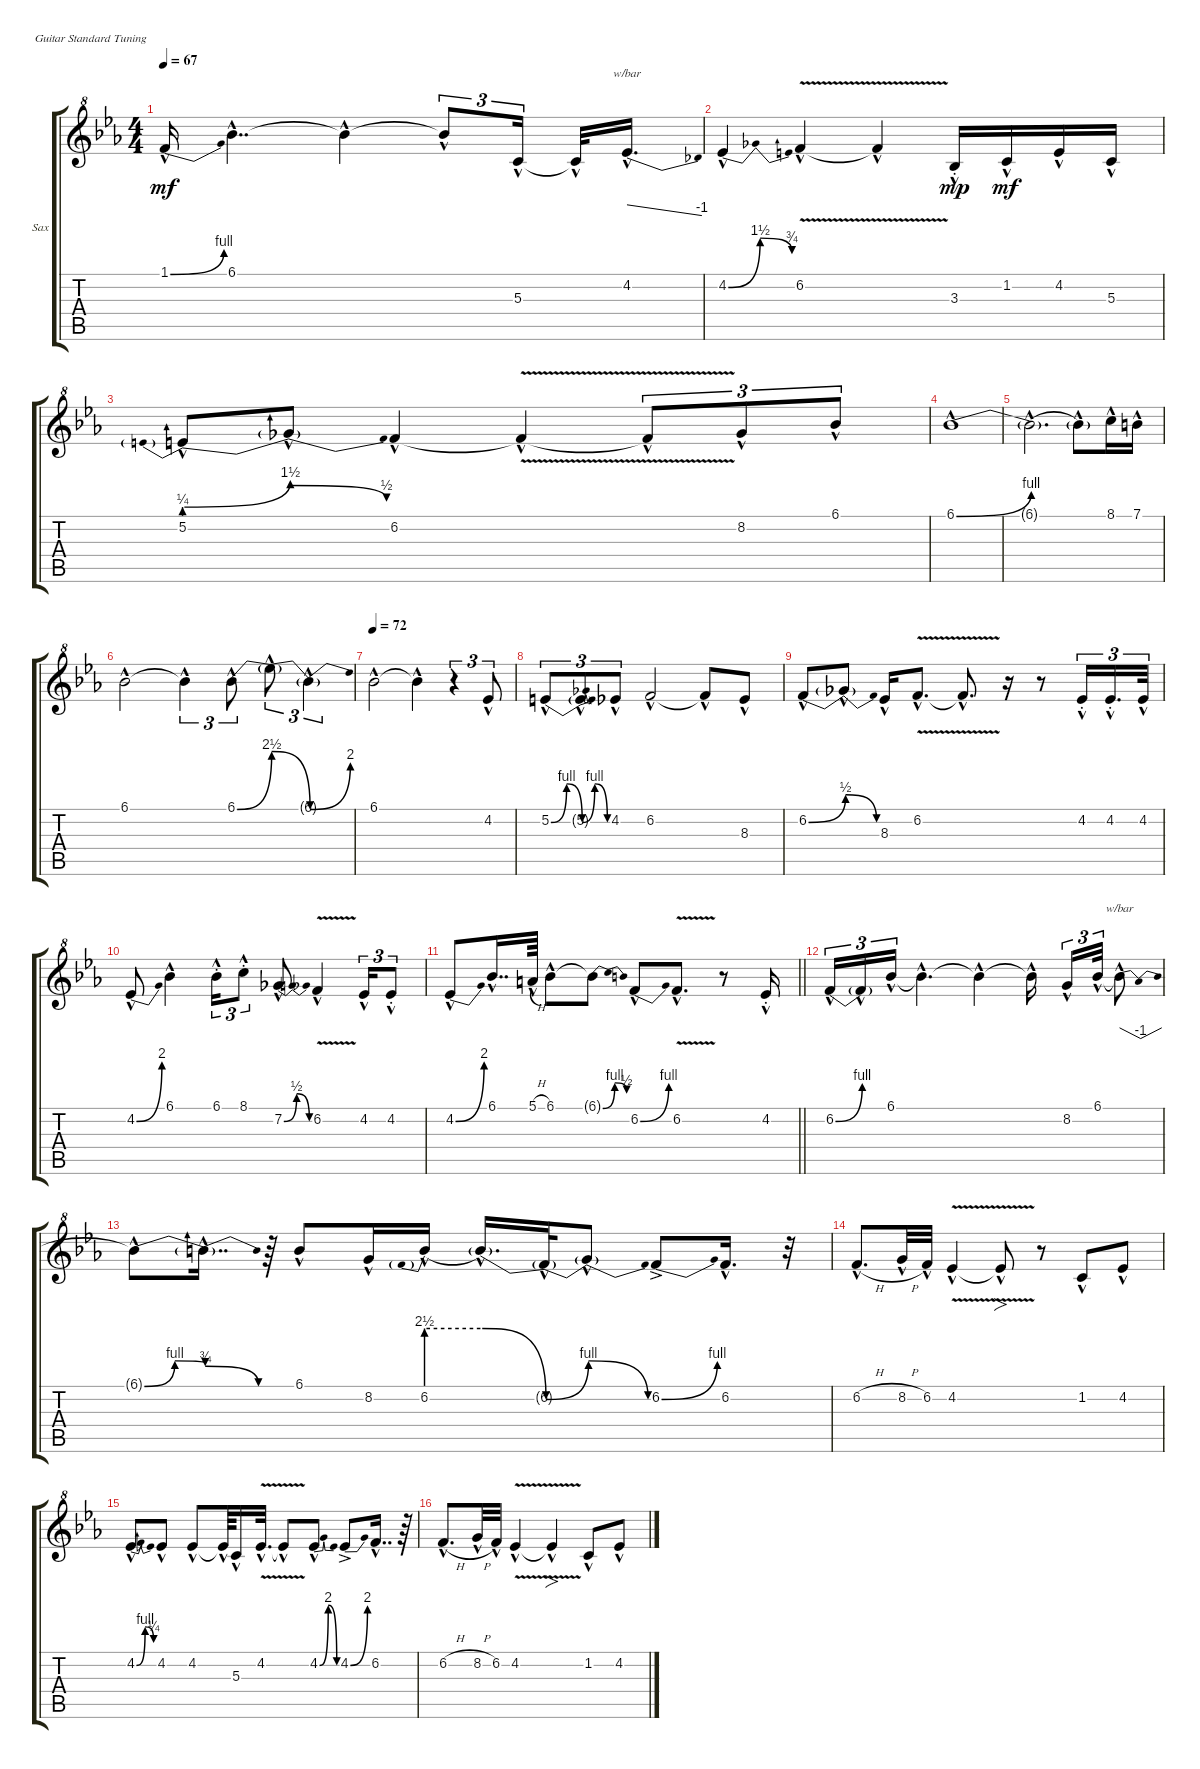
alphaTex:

\defaultSystemsLayout 4
\bracketExtendMode groupsimilarinstruments
\firstSystemTrackNameOrientation horizontal
\otherSystemsTrackNameOrientation horizontal
\track ("Saxophone" "Sax") {instrument electricguitarclean}
\staff {score tabs}
\tuning (E4 B3 G3 D3 A2 E2)
\ts (4 4)
\tempo 67
\clef g2
\ottava 8va
\scale
0.333333
\ks eb
1.1{be (bend 6 0 25.8 4) hac}.16{dy mf} 6.1{hac}.4{dd} 6.1{hac t}.4 6.1{hac t}.8{tu (3 2)} 5.3{hac}.16{tu (3 2)} 5.3{hac t}.32 4.2{hac}.16{d tbe (dive default 44.4 0 60 -4)} |
\scale
0.333333 4.2{be (bendrelease 0 0 13.2 6 54 6 60 3) hac}.4 6.2{v hac}.4 6.2{v hac t}.4 3.3{hac st}.16{dy mp} 1.2{hac}.16{dy mf} 4.2{hac}.16 5.3{hac}.16 |
\scale
0.333333 5.2{be (prebendbend 0 1 45 6) hac}.8 5.2{be (release 18.599999999999998 5 59.4 2) hac t}.8 6.2{hac}.4 6.2{v hac t}.4 6.2{hac t}.8{tu (3 2)} 8.2{hac}.8{tu (3 2)} 6.1{hac}.8{tu (3 2)} |
\scale
0.333333 6.1{be (bend 0 0 5.3999999999999995 4) hac}.1 |
\scale
0.333333 6.1{be (hold 0 0 60 0) hac t}.2{d} 6.1{be (hold 0 0 60 0) hac t}.8 8.1{hac}.16 7.1{hac}.16 |
\scale
0.333333 6.1{hac}.2 6.1{hac t}.4{tu (3 2)} 6.1{be (bend 0 0 16.8 10) hac}.8{tu (3 2)} 6.1{be (release 43.8 10 59.4 0) hac t}.8{tu (3 2)} 6.1{be (bend 0.6 0 10.2 8) hac t}.4{tu (3 2)} |
\tempo 72
\scale
0.333333 6.1{hac}.2 6.1{hac t}.4 r.4{tu (3 2)} 4.2{hac}.8{tu (3 2)} |
\scale
0.333333 5.2{be (bendrelease 0.6 0 9 4 50.4 4 59.4 0) hac}.8{tu (3 2)} 5.2{be (bendrelease 0 0 7.8 4 35.4 4 48 0) hac t}.8{tu (3 2)} 4.2{hac}.8{tu (3 2)} 6.2{hac}.2 6.2{hac t}.8 8.3{hac}.8 |
\scale
0.333333 6.2{be (bend 0 0 18.599999999999998 2) hac}.8 6.2{be (release 20.4 2 29.4 0) hac t}.8 8.3{hac}.16 6.2{v hac}.8{d} 6.2{v hac t}.8{d} r.16 r.8 4.2{hac st}.16{tu (3 2)} 4.2{hac st}.16{d tu (3 2)} 4.2{hac}.32{tu (3 2)} |
\scale
0.333333 4.2{be (bend 0.6 0 7.199999999999999 8) hac}.8 6.1{hac}.4 6.1{hac st}.16{tu (3 2)} 8.1{hac st}.8{tu (3 2)} 7.2{be (bendrelease 0 0 10.2 2 34.199999999999996 2 42 0) hac}.8 6.2{v hac}.4 4.2{hac}.16{tu (3 2)} 4.2{hac st}.8{tu (3 2)} |
\barLineRight lightlight
4.2{be (bend 3.5999999999999996 0 11.4 8) hac}.8 6.1{hac}.16{dd} 5.1{h hac}.64 6.1{hac}.8 6.1{be (bendrelease 0 0 6 4 47.4 4 59.4 2) t}.8 6.2{be (bend 12 0 34.199999999999996 4) hac}.8 6.2{v hac}.8{d} r.8 4.2{hac st}.16 |
6.2{be (bend 30 0 53.4 4) hac}.16{tu (3 2)} 6.2{be (hold 0 0 60 0) hac t}.16{tu (3 2)} 6.1{hac}.16{tu (3 2)} 6.1{hac t}.4{d} 6.1{hac t}.4 6.1{hac t}.16 8.2{hac}.16{tu (3 2)} 6.1{hac}.32{tu (3 2)} 6.1{hac t}.8{tbe (dip default 45 0 50.4 -4 55.8 -4 59.4 0)} |
6.1{be (bendrelease 0 0 3.5999999999999996 4 48.6 4 60 3) hac t}.8 6.1{be (release 0 3 5.3999999999999995 0) hac t}.16{dd} r.64 6.1{hac}.8 8.2{hac}.16 6.2{be (prebend 0 10 60 10) hac}.16 6.2{be (release 38.4 10 55.8 0) hac t}.16{d} 6.2{be (bend 0 0 15 4) hac t}.32 6.2{be (release 42 4 54 0) hac t}.8 6.2{be (bend 4.8 0 10.799999999999999 4) ac}.8 6.2{hac}.16{d} r.32 |
6.2{h hac}.8{d} 8.2{h hac}.32 6.2{hac}.32 4.2{v hac}.4 4.2{hac t}.8{fo} r.8 1.2{hac}.8 4.2{hac}.8 |
4.2{be (bendrelease 0.6 0 6.6 4 31.2 4 57 1) hac}.8 4.2{hac}.8 4.2{hac}.8 4.2{hac t}.64 5.3{hac}.16 4.2{v hac}.32{d} 4.2{v hac t}.8 4.2{be (bendrelease 0 0 12 8 46.199999999999996 8 60 0) hac}.8 4.2{be (bend 4.2 0 12.6 8) ac}.8 6.2{hac}.16{dd} r.64 |
6.2{h hac}.8{d} 8.2{h hac}.32 6.2{hac}.32 4.2{v hac}.4 4.2{hac t}.4{fo} 1.2{hac}.8 4.2{hac}.8
